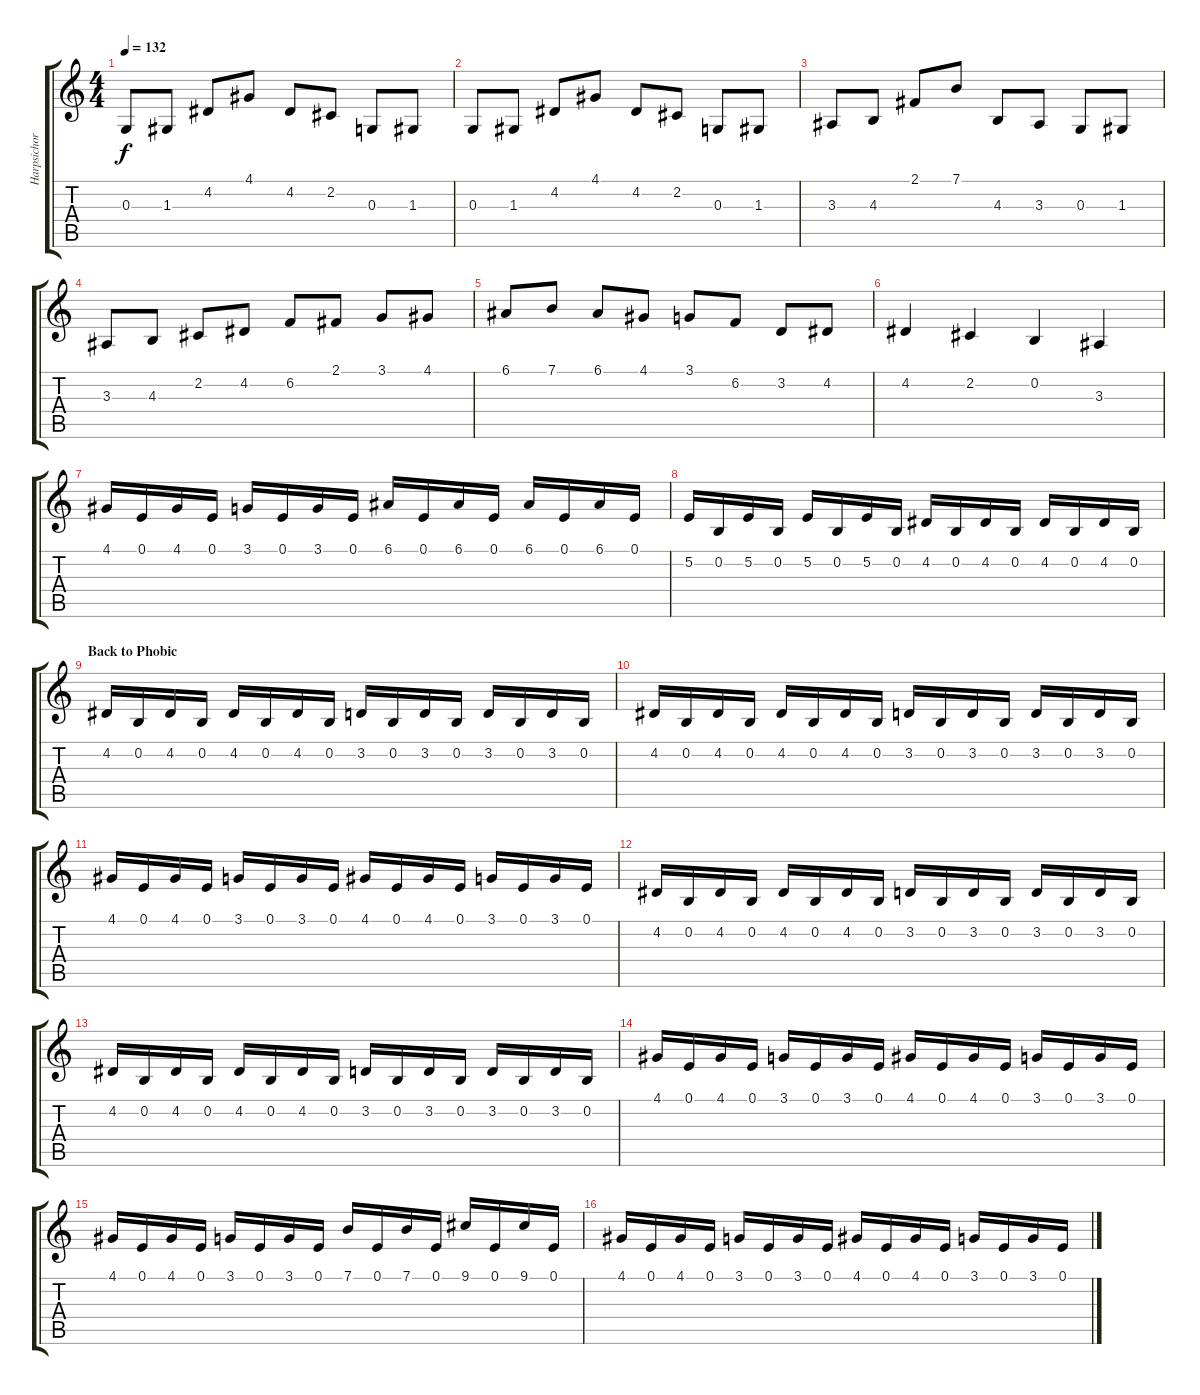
\track ("Harpsichord" "Harpsichor") {instrument harpsichord}
\staff {score tabs}
\tuning (E4 B3 G3 D3 A2 E2) {hide}
\ts (4 4)
\tempo 132
\clef g2
\ks c
0.3.8{dy f} 1.3.8 4.2.8 4.1.8 4.2.8 2.2.8 0.3.8 1.3.8 |
0.3.8 1.3.8 4.2.8 4.1.8 4.2.8 2.2.8 0.3.8 1.3.8 |
3.3.8 4.3.8 2.1.8 7.1.8 4.3.8 3.3.8 0.3.8 1.3.8 |
3.3.8 4.3.8 2.2.8 4.2.8 6.2.8 2.1.8 3.1.8 4.1.8 |
6.1.8 7.1.8 6.1.8 4.1.8 3.1.8 6.2.8 3.2.8 4.2.8 |
4.2.4 2.2.4 0.2.4 3.3.4 |
4.1.16 0.1.16 4.1.16 0.1.16 3.1.16 0.1.16 3.1.16 0.1.16 6.1.16 0.1.16 6.1.16 0.1.16 6.1.16 0.1.16 6.1.16 0.1.16 |
5.2.16 0.2.16 5.2.16 0.2.16 5.2.16 0.2.16 5.2.16 0.2.16 4.2.16 0.2.16 4.2.16 0.2.16 4.2.16 0.2.16 4.2.16 0.2.16 |
\section ("" "Back to Phobic")
4.2.16 0.2.16 4.2.16 0.2.16 4.2.16 0.2.16 4.2.16 0.2.16 3.2.16 0.2.16 3.2.16 0.2.16 3.2.16 0.2.16 3.2.16 0.2.16 |
4.2.16 0.2.16 4.2.16 0.2.16 4.2.16 0.2.16 4.2.16 0.2.16 3.2.16 0.2.16 3.2.16 0.2.16 3.2.16 0.2.16 3.2.16 0.2.16 |
4.1.16 0.1.16 4.1.16 0.1.16 3.1.16 0.1.16 3.1.16 0.1.16 4.1.16 0.1.16 4.1.16 0.1.16 3.1.16 0.1.16 3.1.16 0.1.16 |
4.2.16 0.2.16 4.2.16 0.2.16 4.2.16 0.2.16 4.2.16 0.2.16 3.2.16 0.2.16 3.2.16 0.2.16 3.2.16 0.2.16 3.2.16 0.2.16 |
4.2.16 0.2.16 4.2.16 0.2.16 4.2.16 0.2.16 4.2.16 0.2.16 3.2.16 0.2.16 3.2.16 0.2.16 3.2.16 0.2.16 3.2.16 0.2.16 |
4.1.16 0.1.16 4.1.16 0.1.16 3.1.16 0.1.16 3.1.16 0.1.16 4.1.16 0.1.16 4.1.16 0.1.16 3.1.16 0.1.16 3.1.16 0.1.16 |
4.1.16 0.1.16 4.1.16 0.1.16 3.1.16 0.1.16 3.1.16 0.1.16 7.1.16 0.1.16 7.1.16 0.1.16 9.1.16 0.1.16 9.1.16 0.1.16 |
4.1.16 0.1.16 4.1.16 0.1.16 3.1.16 0.1.16 3.1.16 0.1.16 4.1.16 0.1.16 4.1.16 0.1.16 3.1.16 0.1.16 3.1.16 0.1.16
